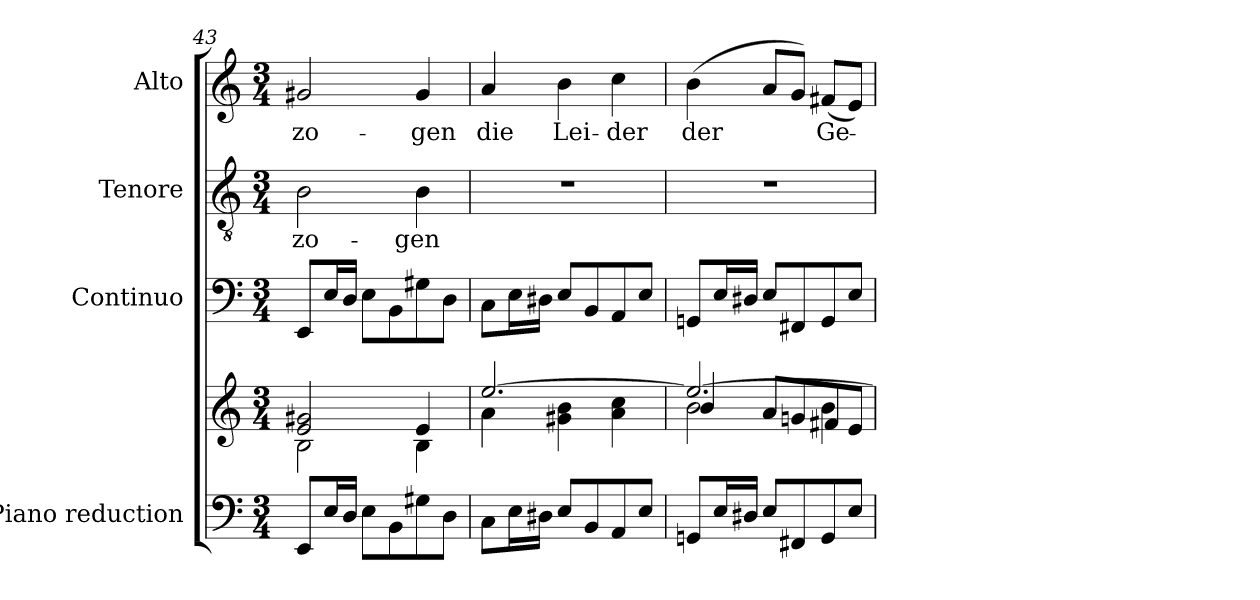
**kern	**kern	**kern	**kern	**text	**kern	**text
*part4	*part4	*part3	*part2	*part2	*part1	*part1
*staff5	*staff4	*staff3	*staff2	*staff2	*staff1	*staff1
*I"Piano reduction	*	*I"Continuo	*I"Tenore	*	*I"Alto	*
*I'Pno	*	*	*	*	*	*
*clefF4	*clefG2	*clefF4	*clefGv2	*	*clefG2	*
*k[]	*k[]	*k[]	*k[]	*	*k[]	*
*M3/4	*M3/4	*M3/4	*M3/4	*	*M3/4	*
=43	=43	=43	=43	=43	=43	=43
*	*^	*	*	*	*	*
!	!	!	!	!	!LO:LY:b	!	!LO:LY:b
8EE/L	2e/ 2g#X/	2B\	8EE/L	2B\	-zo-	2g#X/	-zo-
16E/L	.	.	16E/L	.	.	.	.
16D/JJ	.	.	16D/JJ	.	.	.	.
8E\L	.	.	8E\L	.	.	.	.
8BB\	.	.	8BB\	.	.	.	.
!	!	!	!	!	!LO:LY:b	!	!LO:LY:b
8G#X\	4e/	4B\	8G#X\	4B\	-gen	4g#/	-gen
8D\J	.	.	8D\J	.	.	.	.
=44	=44	=44	=44	=44	=44	=44	=44
!	!	!	!	!	!	!	!LO:LY:b
8C\L	[2.ee/	4a\	8C\L	2.r	.	4a/	die
16E\L	.	.	16E\L	.	.	.	.
16D#X\JJ	.	.	16D#X\JJ	.	.	.	.
!	!	!	!	!	!	!	!LO:LY:b
8E/L	.	4g#X\ 4b\	8E/L	.	.	4b\	Lei-
8BB/	.	.	8BB/	.	.	.	.
!	!	!	!	!	!	!	!LO:LY:b
8AA/	.	4a\ 4cc\	8AA/	.	.	4cc\	-der
8E/J	.	.	8E/J	.	.	.	.
=45	=45	=45	=45	=45	=45	=45	=45
*	*	*^	*	*	*	*	*
!	!	!	!	!	!	!	!	!LO:LY:b
8GGn/L	2.ee/_	2b\	4b/	8GGn/L	2.r	.	(4b\	der
16E/L	.	.	.	16E/L	.	.	.	.
16D#X/JJ	.	.	.	16D#X/JJ	.	.	.	.
8E/L	.	.	8a/L	8E/L	.	.	8a/L	.
8FF#X/	.	.	8gn/	8FF#X/	.	.	8g/J)	.
!	!	!	!	!	!	!	!	!LO:LY:b
8GG/	.	4b\	8f#X/	8GG/	.	.	(8f#X/L	Ge-
8E/J	.	.	8e/J	8E/J	.	.	8e/J)	.
*	*v	*v	*v	*	*	*	*	*
=	=	=	=	=	=	=
*-	*-	*-	*-	*-	*-	*-
